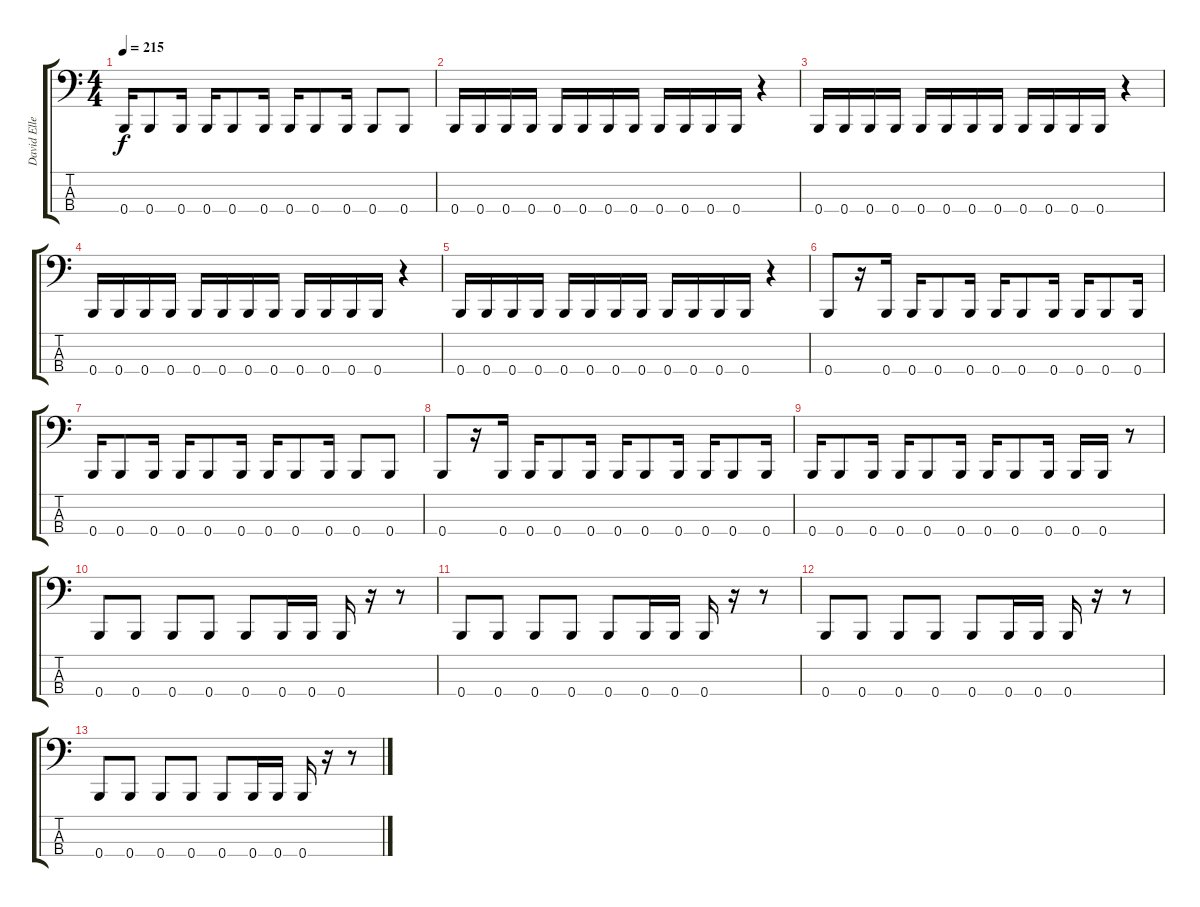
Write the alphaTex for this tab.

\track ("David Ellefson" "David Elle") {instrument electricbassfinger}
\staff {score tabs}
\tuning (D2 A1 E1 B0) {hide}
\ts (4 4)
\tempo 215
\clef f4
\ks c
0.4.16{dy f} 0.4.8 0.4.16 0.4.16 0.4.8 0.4.16 0.4.16 0.4.8 0.4.16 0.4.8 0.4.8 |
0.4.16 0.4.16 0.4.16 0.4.16 0.4.16 0.4.16 0.4.16 0.4.16 0.4.16 0.4.16 0.4.16 0.4.16 r.4 |
0.4.16 0.4.16 0.4.16 0.4.16 0.4.16 0.4.16 0.4.16 0.4.16 0.4.16 0.4.16 0.4.16 0.4.16 r.4 |
0.4.16 0.4.16 0.4.16 0.4.16 0.4.16 0.4.16 0.4.16 0.4.16 0.4.16 0.4.16 0.4.16 0.4.16 r.4 |
0.4.16 0.4.16 0.4.16 0.4.16 0.4.16 0.4.16 0.4.16 0.4.16 0.4.16 0.4.16 0.4.16 0.4.16 r.4 |
0.4.8 r.16 0.4.16 0.4.16 0.4.8 0.4.16 0.4.16 0.4.8 0.4.16 0.4.16 0.4.8 0.4.16 |
0.4.16 0.4.8 0.4.16 0.4.16 0.4.8 0.4.16 0.4.16 0.4.8 0.4.16 0.4.8 0.4.8 |
0.4.8 r.16 0.4.16 0.4.16 0.4.8 0.4.16 0.4.16 0.4.8 0.4.16 0.4.16 0.4.8 0.4.16 |
0.4.16 0.4.8 0.4.16 0.4.16 0.4.8 0.4.16 0.4.16 0.4.8 0.4.16 0.4.16 0.4.16 r.8 |
0.4.8 0.4.8 0.4.8 0.4.8 0.4.8 0.4.16 0.4.16 0.4.16 r.16 r.8 |
0.4.8 0.4.8 0.4.8 0.4.8 0.4.8 0.4.16 0.4.16 0.4.16 r.16 r.8 |
0.4.8 0.4.8 0.4.8 0.4.8 0.4.8 0.4.16 0.4.16 0.4.16 r.16 r.8 |
0.4.8 0.4.8 0.4.8 0.4.8 0.4.8 0.4.16 0.4.16 0.4.16 r.16 r.8
